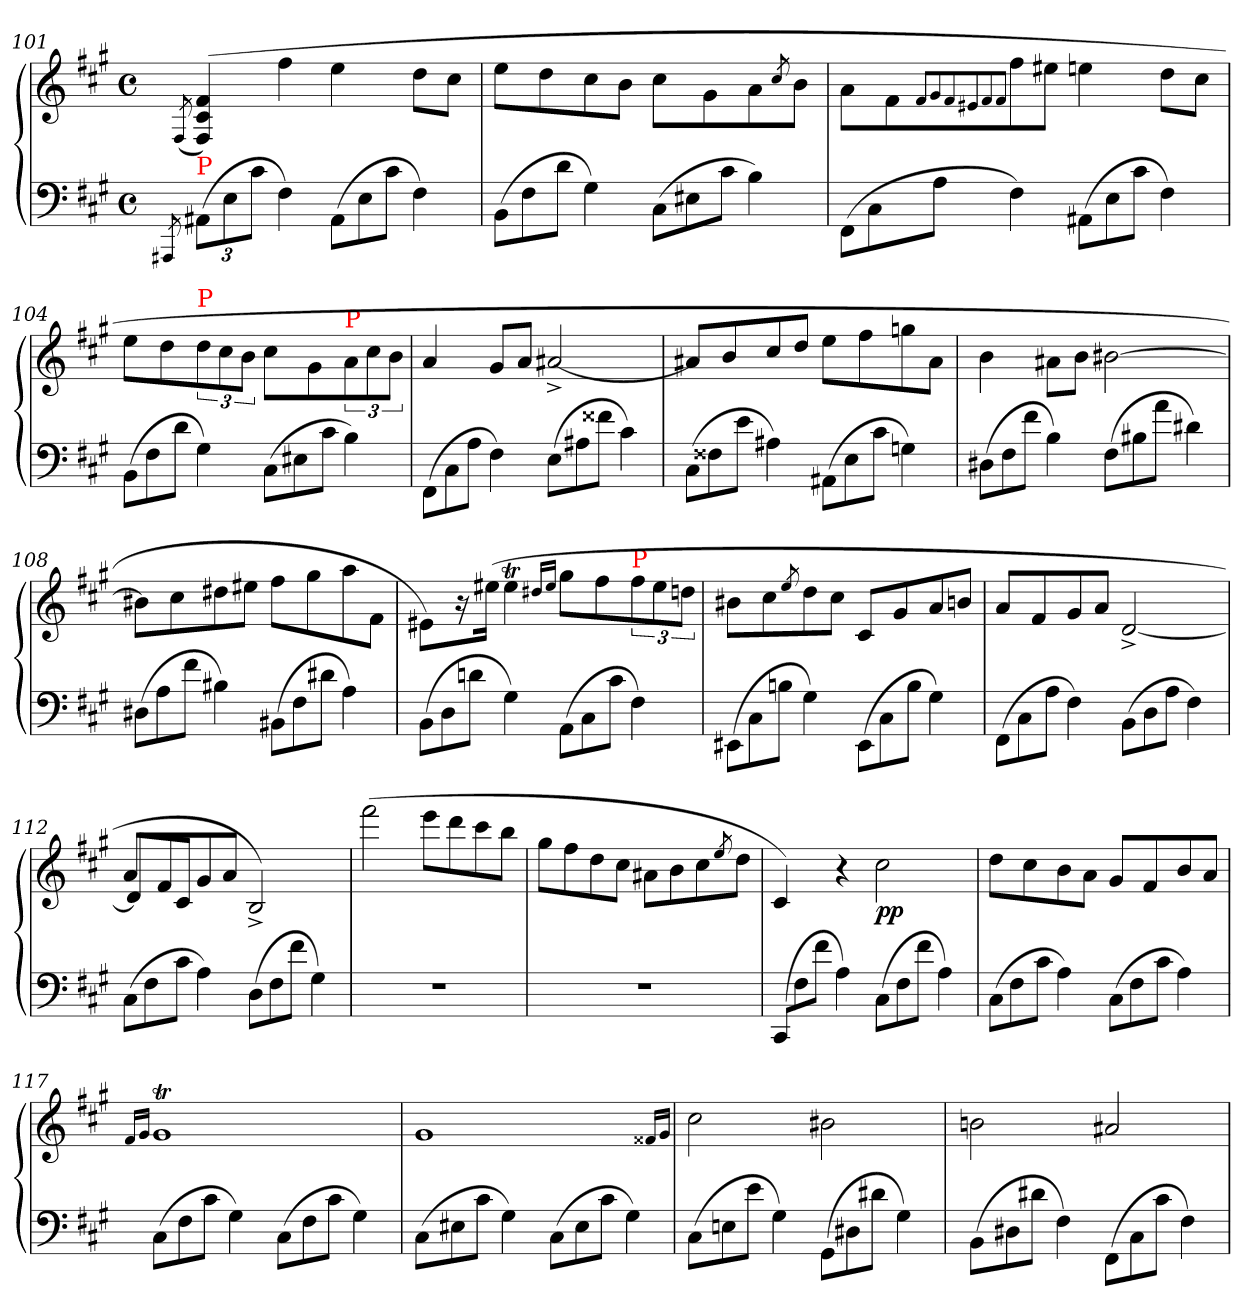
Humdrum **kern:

**kern	**kern	**dynam
*part1	*part1	*part1
*staff2	*staff1	*staff1/2
*clefF4	*clefG2	*
*k[f#c#g#]	*k[f#c#g#]	*
*M4/4	*M4/4	*
*met(c)	*met(c)	*
=101	=101	=101
8qAAA#X/	(>8qF#/	.
*Xbrackettup	*	*
!LO:TX:a:color=red:t=P	!	!
(>12AA#X\L	(>4f#/ 4c#/ 4F#/)	.
12E\	.	.
12c#\J	.	.
4F#)	4ff#	.
*Xtuplet	*	*
(>12AA#L	4ee	.
12E	.	.
12c#J	.	.
4F#)	8ddL	.
.	8cc#J	.
=102	=102	=102
(>12BBL	8eeL	.
12F#	.	.
.	8dd	.
12dJ	.	.
4G#)	8cc#	.
.	8bJ	.
(>12C#L	8cc#\L	.
12E#X	.	.
.	8g#	.
12c#J	.	.
4B)	8a	.
.	8qcc#/	.
.	8bJ	.
=103	=103	=103
(>12FF#\L	8aL	.
12C#	.	.
.	8f#	.
12AJ	.	.
.	8qf#/L	.
.	8qg#/	.
.	8qf#/	.
.	8qe#X/	.
.	8qf#/	.
.	8qf#/J	.
4F#)	8ff#	.
.	8ee#XJ	.
(>12AA#XL	4een	.
12E	.	.
12c#J	.	.
4F#)	8ddL	.
.	8cc#J	.
=104	=104	=104
(>12BBL	8eeL	.
12F#	.	.
.	8dd	.
12dJ	.	.
!	!LO:TX:a:color=red:t=P	!
4G#)	12dd	.
.	12cc#	.
.	12bJ	.
(>12C#L	8cc#\L	.
12E#X	.	.
.	8g#	.
12c#J	.	.
!	!LO:TX:a:color=red:t=P	!
4B)	12a	.
.	12cc#	.
.	12bJ	.
=105	=105	=105
(>12FF#\L	4a	.
12C#	.	.
12AJ	.	.
4F#)	8g#L	.
.	8aJ	.
(>12EL	[2a#X^>	.
12A#X	.	.
12f##XJ	.	.
4c#)	.	.
=106	=106	=106
(>12C#L	8a#X/L]	.
12F##X	.	.
.	8b	.
12eJ	.	.
4A#X)	8cc#	.
.	8ddJ	.
(>12AA#XL	8eeL	.
12E	.	.
.	8ff#	.
12c#J	.	.
4Gn)	8ggn	.
.	8a#J	.
=107	=107	=107
(12D#XL	4b	.
12F#	.	.
12f#J	.	.
4B)	8a#X\L	.
.	8bJ	.
(>12F#L	[2b#X	.
12B#X	.	.
12aJ	.	.
4d#X)	.	.
=108	=108	=108
(>12D#XL	8b#XL]	.
12A	.	.
.	8cc#	.
12f#J	.	.
4B#X)	8dd#X	.
.	8ee#XJ	.
(>12BB#XL	8ff#L	.
12F#	.	.
.	8gg#	.
12d#XJ	.	.
4A)	8aa	.
.	8f#J	.
=109	=109	=109
(>12BBL	8e#X\L)	.
12D	.	.
.	16r	.
12dnJ	.	.
.	(>16ee#XJk	.
4G#)	4ee#t	.
.	16qdd#X/LL	.
.	16qee#/JJ	.
(>12AAL	8gg#L	.
12C#	.	.
.	8ff#	.
12c#J	.	.
!	!LO:TX:a:color=red:t=P	!
4F#)	12ff#	.
.	12ee#	.
.	12ddnJ	.
=110	=110	=110
(>12EE#X\L	8b#XL	.
12C#	.	.
.	8cc#	.
12BnJ	.	.
.	8qee/	.
4G#)	8dd	.
.	8cc#J	.
(>12EE#\L	8c#L	.
12C#	.	.
.	8g#	.
12BJ	.	.
4G#)	8a	.
.	8bnJ	.
=111	=111	=111
(>12FF#\L	8aL	.
12C#	.	.
.	8f#	.
12AJ	.	.
4F#)	8g#	.
.	8aJ	.
(>12BBL	[2d^>	.
12D	.	.
12AJ	.	.
4F#)	.	.
=112	=112	=112
*	*^	*
*	*	*Xtuplet	*
(>12C#L	8aL	12d\L]	.
12F#	.	12ryy	.
.	8f#	.	.
12c#J	.	12c#/J	.
4A)	8g#	2.ryy	.
.	8aJ	.	.
(>12DL	2B^>)	.	.
12F#	.	.	.
12f#J	.	.	.
4G#)	.	.	.
*	*v	*v	*
=113	=113	=113
1rF	(>2fff#	.
.	8eeeL	.
.	8ddd	.
.	8ccc#	.
.	8bbJ	.
=114	=114	=114
1rF	8gg#L	.
.	8ff#	.
.	8dd	.
.	8cc#J	.
.	8a#XL	.
.	8b	.
.	8cc#	.
.	8qee/	.
.	8ddJ	.
=115	=115	=115
(>12CC#/L	4c#)	.
12F#\	.	.
12f#\J	.	.
4A)	4r	.
!	!	!LO:DY:b
(>12C#L	2cc#	pp
12F#	.	.
12f#J	.	.
4A)	.	.
=116	=116	=116
(>12C#L	8ddL	.
12F#	.	.
.	8cc#	.
12c#J	.	.
4A)	8b	.
.	8aJ	.
(>12C#L	8g#L	.
12F#	.	.
.	8f#	.
12c#J	.	.
4A)	8b	.
.	8aJ	.
=117	=117	=117
.	16qf#/LL	.
.	16qg#/JJ	.
(>12C#L	1g#t	.
12F#	.	.
12c#J	.	.
4G#)	.	.
(>12C#L	.	.
12F#	.	.
12c#J	.	.
4G#)	.	.
=118	=118	=118
(>12C#L	1g#	.
12E#X	.	.
12c#J	.	.
4G#)	.	.
(>12C#L	.	.
12E#	.	.
12c#J	.	.
4G#)	.	.
.	16qf##XTTT/LL	.
.	16qg#/JJ	.
=119	=119	=119
(>12C#L	2cc#	.
12En	.	.
12eJ	.	.
4G#)	.	.
(>12GG#L	2b#X	.
12D#X	.	.
12d#J	.	.
4G#)	.	.
=120	=120	=120
(>12BBL	2bn	.
12D#X	.	.
12d#J	.	.
4F#)	.	.
(>12FF#L	2a#X	.
12C#	.	.
12c#J	.	.
4F#)	.	.
=	=	=
*-	*-	*-
